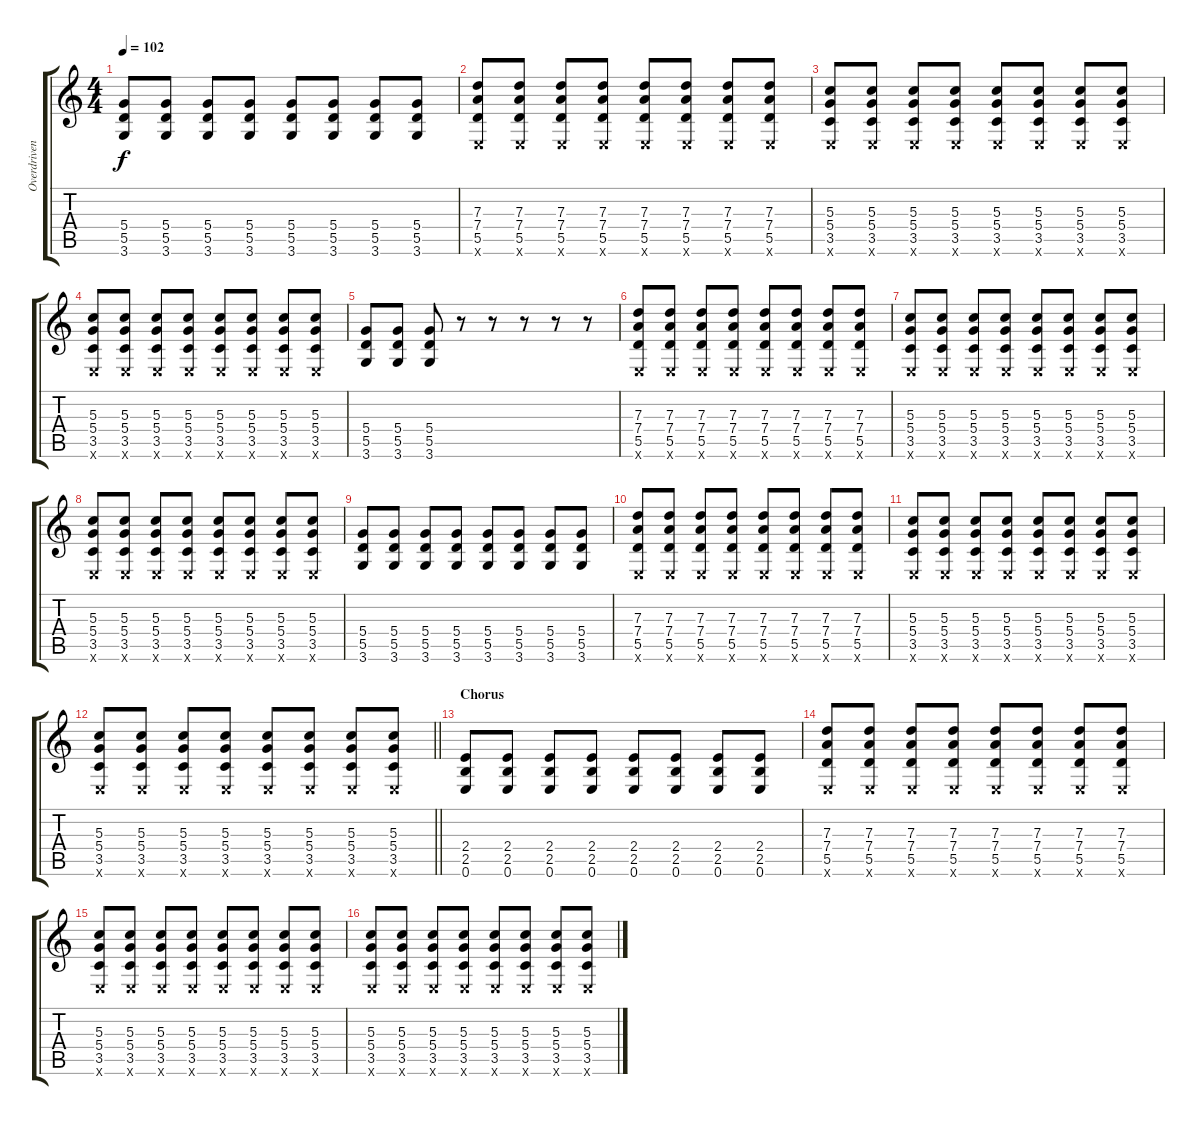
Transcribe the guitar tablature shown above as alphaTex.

\track ("Overdriven Guitar" "Overdriven") {instrument overdrivenguitar}
\staff {score tabs}
\tuning (E4 B3 G3 D3 A2 E2) {hide}
\ts (4 4)
\tempo 102
\clef g2
\ks c
(5.4 5.5 3.6).8{dy f} (5.4 5.5 3.6).8 (5.4 5.5 3.6).8 (5.4 5.5 3.6).8 (5.4 5.5 3.6).8 (5.4 5.5 3.6).8 (5.4 5.5 3.6).8 (5.4 5.5 3.6).8 |
(7.3 7.4 5.5 0.6{x}).8 (7.3 7.4 5.5 0.6{x}).8 (7.3 7.4 5.5 0.6{x}).8 (7.3 7.4 5.5 0.6{x}).8 (7.3 7.4 5.5 0.6{x}).8 (7.3 7.4 5.5 0.6{x}).8 (7.3 7.4 5.5 0.6{x}).8 (7.3 7.4 5.5 0.6{x}).8 |
(5.3 5.4 3.5 0.6{x}).8 (5.3 5.4 3.5 0.6{x}).8 (5.3 5.4 3.5 0.6{x}).8 (5.3 5.4 3.5 0.6{x}).8 (5.3 5.4 3.5 0.6{x}).8 (5.3 5.4 3.5 0.6{x}).8 (5.3 5.4 3.5 0.6{x}).8 (5.3 5.4 3.5 0.6{x}).8 |
(5.3 5.4 3.5 0.6{x}).8 (5.3 5.4 3.5 0.6{x}).8 (5.3 5.4 3.5 0.6{x}).8 (5.3 5.4 3.5 0.6{x}).8 (5.3 5.4 3.5 0.6{x}).8 (5.3 5.4 3.5 0.6{x}).8 (5.3 5.4 3.5 0.6{x}).8 (5.3 5.4 3.5 0.6{x}).8 |
(5.4 5.5 3.6).8 (5.4 5.5 3.6).8 (5.4 5.5 3.6).8 r.8 r.8 r.8 r.8 r.8 |
(7.3 7.4 5.5 0.6{x}).8 (7.3 7.4 5.5 0.6{x}).8 (7.3 7.4 5.5 0.6{x}).8 (7.3 7.4 5.5 0.6{x}).8 (7.3 7.4 5.5 0.6{x}).8 (7.3 7.4 5.5 0.6{x}).8 (7.3 7.4 5.5 0.6{x}).8 (7.3 7.4 5.5 0.6{x}).8 |
(5.3 5.4 3.5 0.6{x}).8 (5.3 5.4 3.5 0.6{x}).8 (5.3 5.4 3.5 0.6{x}).8 (5.3 5.4 3.5 0.6{x}).8 (5.3 5.4 3.5 0.6{x}).8 (5.3 5.4 3.5 0.6{x}).8 (5.3 5.4 3.5 0.6{x}).8 (5.3 5.4 3.5 0.6{x}).8 |
(5.3 5.4 3.5 0.6{x}).8 (5.3 5.4 3.5 0.6{x}).8 (5.3 5.4 3.5 0.6{x}).8 (5.3 5.4 3.5 0.6{x}).8 (5.3 5.4 3.5 0.6{x}).8 (5.3 5.4 3.5 0.6{x}).8 (5.3 5.4 3.5 0.6{x}).8 (5.3 5.4 3.5 0.6{x}).8 |
(5.4 5.5 3.6).8 (5.4 5.5 3.6).8 (5.4 5.5 3.6).8 (5.4 5.5 3.6).8 (5.4 5.5 3.6).8 (5.4 5.5 3.6).8 (5.4 5.5 3.6).8 (5.4 5.5 3.6).8 |
(7.3 7.4 5.5 0.6{x}).8 (7.3 7.4 5.5 0.6{x}).8 (7.3 7.4 5.5 0.6{x}).8 (7.3 7.4 5.5 0.6{x}).8 (7.3 7.4 5.5 0.6{x}).8 (7.3 7.4 5.5 0.6{x}).8 (7.3 7.4 5.5 0.6{x}).8 (7.3 7.4 5.5 0.6{x}).8 |
(5.3 5.4 3.5 0.6{x}).8 (5.3 5.4 3.5 0.6{x}).8 (5.3 5.4 3.5 0.6{x}).8 (5.3 5.4 3.5 0.6{x}).8 (5.3 5.4 3.5 0.6{x}).8 (5.3 5.4 3.5 0.6{x}).8 (5.3 5.4 3.5 0.6{x}).8 (5.3 5.4 3.5 0.6{x}).8 |
\barLineRight lightlight
(5.3 5.4 3.5 0.6{x}).8 (5.3 5.4 3.5 0.6{x}).8 (5.3 5.4 3.5 0.6{x}).8 (5.3 5.4 3.5 0.6{x}).8 (5.3 5.4 3.5 0.6{x}).8 (5.3 5.4 3.5 0.6{x}).8 (5.3 5.4 3.5 0.6{x}).8 (5.3 5.4 3.5 0.6{x}).8 |
\section ("" "Chorus")
(2.4 2.5 0.6).8 (2.4 2.5 0.6).8 (2.4 2.5 0.6).8 (2.4 2.5 0.6).8 (2.4 2.5 0.6).8 (2.4 2.5 0.6).8 (2.4 2.5 0.6).8 (2.4 2.5 0.6).8 |
(7.3 7.4 5.5 0.6{x}).8 (7.3 7.4 5.5 0.6{x}).8 (7.3 7.4 5.5 0.6{x}).8 (7.3 7.4 5.5 0.6{x}).8 (7.3 7.4 5.5 0.6{x}).8 (7.3 7.4 5.5 0.6{x}).8 (7.3 7.4 5.5 0.6{x}).8 (7.3 7.4 5.5 0.6{x}).8 |
(5.3 5.4 3.5 0.6{x}).8 (5.3 5.4 3.5 0.6{x}).8 (5.3 5.4 3.5 0.6{x}).8 (5.3 5.4 3.5 0.6{x}).8 (5.3 5.4 3.5 0.6{x}).8 (5.3 5.4 3.5 0.6{x}).8 (5.3 5.4 3.5 0.6{x}).8 (5.3 5.4 3.5 0.6{x}).8 |
(5.3 5.4 3.5 0.6{x}).8 (5.3 5.4 3.5 0.6{x}).8 (5.3 5.4 3.5 0.6{x}).8 (5.3 5.4 3.5 0.6{x}).8 (5.3 5.4 3.5 0.6{x}).8 (5.3 5.4 3.5 0.6{x}).8 (5.3 5.4 3.5 0.6{x}).8 (5.3 5.4 3.5 0.6{x}).8
